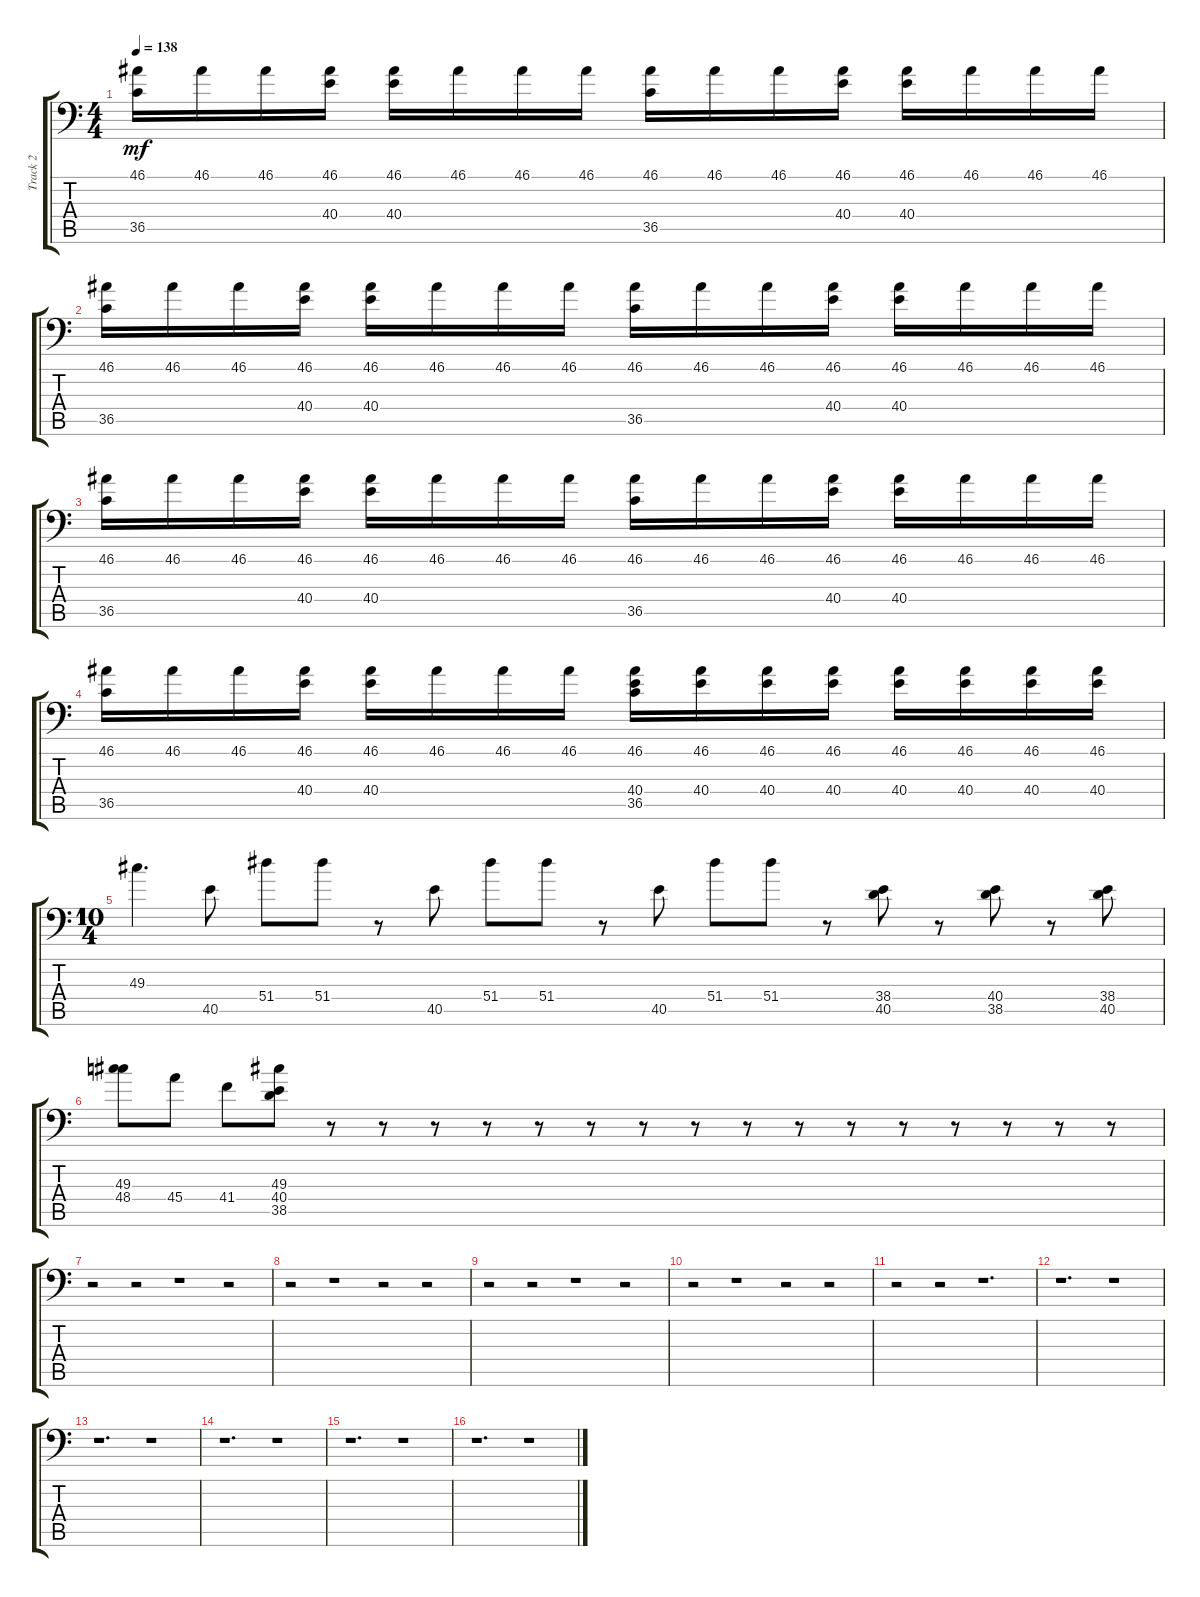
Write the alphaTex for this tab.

\track ("Track 2" "Track 2") {instrument acousticgrandpiano}
\staff {score tabs}
\tuning (C-1 C-1 C-1 C-1 C-1 C-1) {hide}
\ts (4 4)
\tempo 138
\clef f4
\ks c
(46.1 36.5).16{dy mf} 46.1.16 46.1.16 (46.1 40.4).16 (46.1 40.4).16 46.1.16 46.1.16 46.1.16 (46.1 36.5).16 46.1.16 46.1.16 (46.1 40.4).16 (46.1 40.4).16 46.1.16 46.1.16 46.1.16 |
(46.1 36.5).16 46.1.16 46.1.16 (46.1 40.4).16 (46.1 40.4).16 46.1.16 46.1.16 46.1.16 (46.1 36.5).16 46.1.16 46.1.16 (46.1 40.4).16 (46.1 40.4).16 46.1.16 46.1.16 46.1.16 |
(46.1 36.5).16 46.1.16 46.1.16 (46.1 40.4).16 (46.1 40.4).16 46.1.16 46.1.16 46.1.16 (46.1 36.5).16 46.1.16 46.1.16 (46.1 40.4).16 (46.1 40.4).16 46.1.16 46.1.16 46.1.16 |
(46.1 36.5).16 46.1.16 46.1.16 (46.1 40.4).16 (46.1 40.4).16 46.1.16 46.1.16 46.1.16 (46.1 40.4 36.5).16 (46.1 40.4).16 (46.1 40.4).16 (46.1 40.4).16 (46.1 40.4).16 (46.1 40.4).16 (46.1 40.4).16 (46.1 40.4).16 |
\ts (10 4)
49.3.4{d} 40.5.8 51.4.8 51.4.8 r.8 40.5.8 51.4.8 51.4.8 r.8 40.5.8 51.4.8 51.4.8 r.8 (38.4 40.5).8 r.8 (40.4 38.5).8 r.8 (38.4 40.5).8 |
(49.3 48.4).8 45.4.8 41.4.8 (49.3 40.4 38.5).8 r.8 r.8 r.8 r.8 r.8 r.8 r.8 r.8 r.8 r.8 r.8 r.8 r.8 r.8 r.8 r.8 |
r.2 r.2 r.1 r.2 |
r.2 r.1 r.2 r.2 |
r.2 r.2 r.1 r.2 |
r.2 r.1 r.2 r.2 |
r.2 r.2 r.1{d} |
r.1{d} r.1 |
r.1{d} r.1 |
r.1{d} r.1 |
r.1{d} r.1 |
r.1{d} r.1
